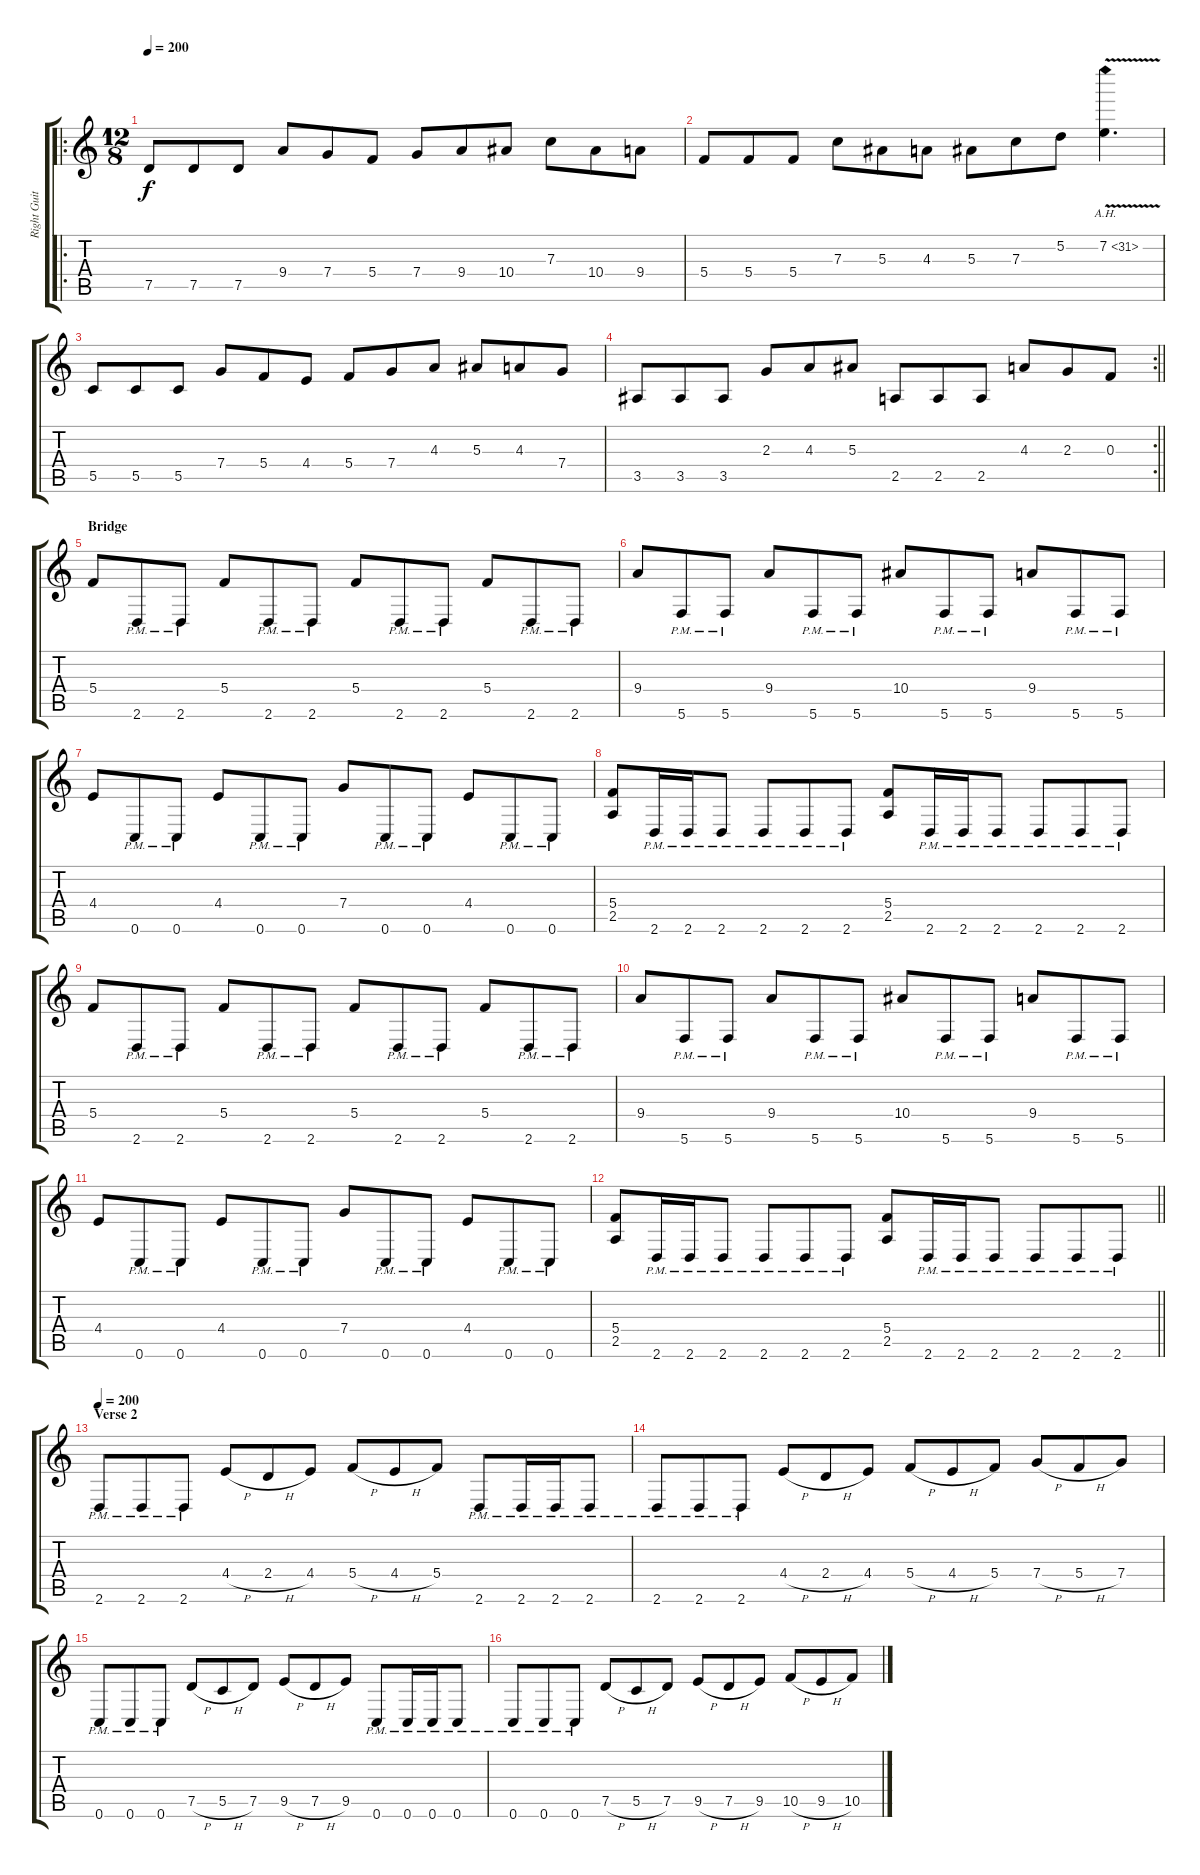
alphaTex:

\track ("Right Guitar" "Right Guit") {instrument distortionguitar}
\staff {score tabs}
\tuning (D4 A3 F3 C3 G2 C2) {hide}
\ro
\ts (12 8)
\tempo 200
\clef g2
\ks c
7.5.8{dy f} 7.5.8 7.5.8 9.4.8 7.4.8 5.4.8 7.4.8 9.4.8 10.4.8 7.3.8 10.4.8 9.4.8 |
5.4.8 5.4.8 5.4.8 7.3.8 5.3.8 4.3.8 5.3.8 7.3.8 5.2.8 7.2{ah 24 v}.4{d} |
5.5.8 5.5.8 5.5.8 7.4.8 5.4.8 4.4.8 5.4.8 7.4.8 4.3.8 5.3.8 4.3.8 7.4.8 |
\rc 2
\barLineRight lightlight
3.5.8 3.5.8 3.5.8 2.3.8 4.3.8 5.3.8 2.5.8 2.5.8 2.5.8 4.3.8 2.3.8 0.3.8 |
\section ("" "Bridge")
5.4.8 2.6{pm}.8 2.6{pm}.8 5.4.8 2.6{pm}.8 2.6{pm}.8 5.4.8 2.6{pm}.8 2.6{pm}.8 5.4.8 2.6{pm}.8 2.6{pm}.8 |
9.4.8 5.6{pm}.8 5.6{pm}.8 9.4.8 5.6{pm}.8 5.6{pm}.8 10.4.8 5.6{pm}.8 5.6{pm}.8 9.4.8 5.6{pm}.8 5.6{pm}.8 |
4.4.8 0.6{pm}.8 0.6{pm}.8 4.4.8 0.6{pm}.8 0.6{pm}.8 7.4.8 0.6{pm}.8 0.6{pm}.8 4.4.8 0.6{pm}.8 0.6{pm}.8 |
(5.4 2.5).8 2.6{pm}.16 2.6{pm}.16 2.6{pm}.8 2.6{pm}.8 2.6{pm}.8 2.6{pm}.8 (5.4 2.5).8 2.6{pm}.16 2.6{pm}.16 2.6{pm}.8 2.6{pm}.8 2.6{pm}.8 2.6{pm}.8 |
5.4.8 2.6{pm}.8 2.6{pm}.8 5.4.8 2.6{pm}.8 2.6{pm}.8 5.4.8 2.6{pm}.8 2.6{pm}.8 5.4.8 2.6{pm}.8 2.6{pm}.8 |
9.4.8 5.6{pm}.8 5.6{pm}.8 9.4.8 5.6{pm}.8 5.6{pm}.8 10.4.8 5.6{pm}.8 5.6{pm}.8 9.4.8 5.6{pm}.8 5.6{pm}.8 |
4.4.8 0.6{pm}.8 0.6{pm}.8 4.4.8 0.6{pm}.8 0.6{pm}.8 7.4.8 0.6{pm}.8 0.6{pm}.8 4.4.8 0.6{pm}.8 0.6{pm}.8 |
\barLineRight lightlight
(5.4 2.5).8 2.6{pm}.16 2.6{pm}.16 2.6{pm}.8 2.6{pm}.8 2.6{pm}.8 2.6{pm}.8 (5.4 2.5).8 2.6{pm}.16 2.6{pm}.16 2.6{pm}.8 2.6{pm}.8 2.6{pm}.8 2.6{pm}.8 |
\section ("" "Verse 2")
\tempo 210
\tempo 200
2.6{pm}.8 2.6{pm}.8 2.6{pm}.8 4.4{h}.8 2.4{h}.8 4.4.8 5.4{h}.8 4.4{h}.8 5.4.8 2.6{pm}.8 2.6{pm}.16 2.6{pm}.16 2.6{pm}.8 |
2.6{pm}.8 2.6{pm}.8 2.6{pm}.8 4.4{h}.8 2.4{h}.8 4.4.8 5.4{h}.8 4.4{h}.8 5.4.8 7.4{h}.8 5.4{h}.8 7.4.8 |
0.6{pm}.8 0.6{pm}.8 0.6{pm}.8 7.5{h}.8 5.5{h}.8 7.5.8 9.5{h}.8 7.5{h}.8 9.5.8 0.6{pm}.8 0.6{pm}.16 0.6{pm}.16 0.6{pm}.8 |
0.6{pm}.8 0.6{pm}.8 0.6{pm}.8 7.5{h}.8 5.5{h}.8 7.5.8 9.5{h}.8 7.5{h}.8 9.5.8 10.5{h}.8 9.5{h}.8 10.5.8
